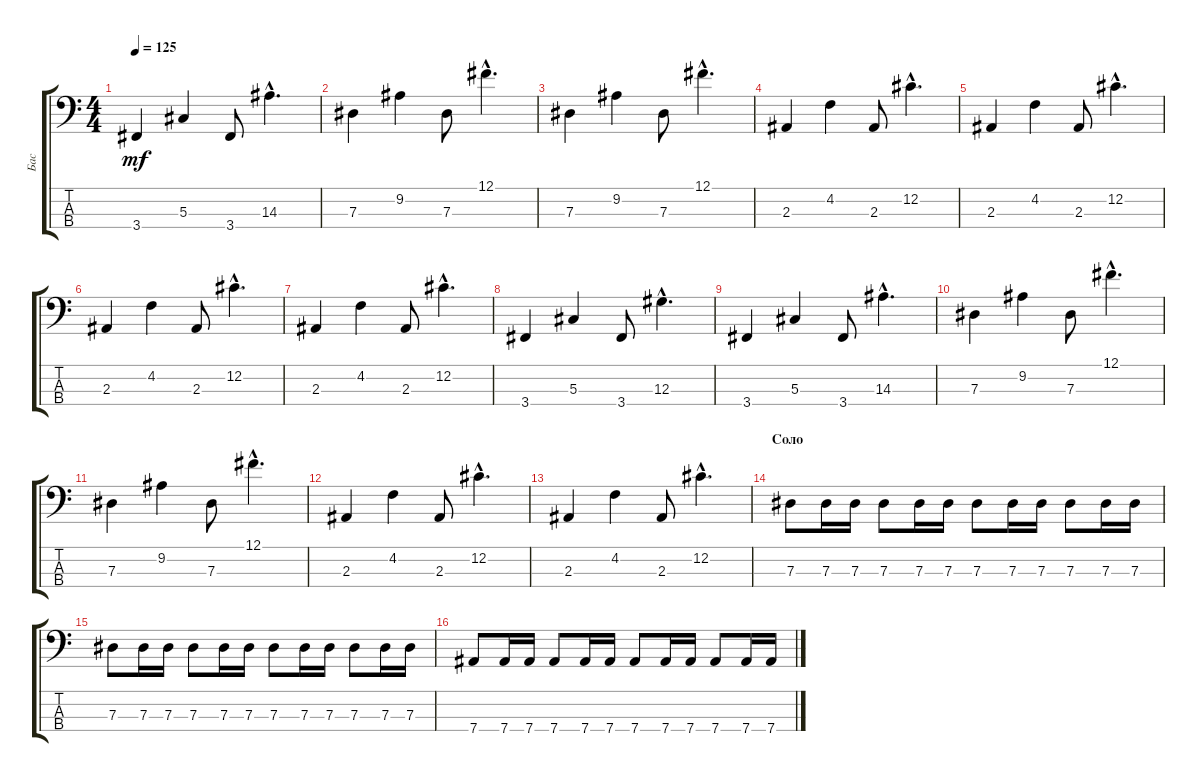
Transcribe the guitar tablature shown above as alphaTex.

\track ("Бас" "Бас") {instrument electricbassfinger}
\staff {score tabs}
\tuning (Gb2 Db2 Ab1 Eb1) {hide}
\ts (4 4)
\tempo 125
\clef f4
\ks c
3.4.4{dy mf} 5.3.4 3.4.8 14.3{hac}.4{d} |
7.3.4 9.2.4 7.3.8 12.1{hac}.4{d} |
7.3.4 9.2.4 7.3.8 12.1{hac}.4{d} |
2.3.4 4.2.4 2.3.8 12.2{hac}.4{d} |
2.3.4 4.2.4 2.3.8 12.2{hac}.4{d} |
2.3.4 4.2.4 2.3.8 12.2{hac}.4{d} |
2.3.4 4.2.4 2.3.8 12.2{hac}.4{d} |
3.4.4 5.3.4 3.4.8 12.3{hac}.4{d} |
3.4.4 5.3.4 3.4.8 14.3{hac}.4{d} |
7.3.4 9.2.4 7.3.8 12.1{hac}.4{d} |
7.3.4 9.2.4 7.3.8 12.1{hac}.4{d} |
2.3.4 4.2.4 2.3.8 12.2{hac}.4{d} |
2.3.4 4.2.4 2.3.8 12.2{hac}.4{d} |
\section ("" "Соло")
7.3.8 7.3.16 7.3.16 7.3.8 7.3.16 7.3.16 7.3.8 7.3.16 7.3.16 7.3.8 7.3.16 7.3.16 |
7.3.8 7.3.16 7.3.16 7.3.8 7.3.16 7.3.16 7.3.8 7.3.16 7.3.16 7.3.8 7.3.16 7.3.16 |
7.4.8 7.4.16 7.4.16 7.4.8 7.4.16 7.4.16 7.4.8 7.4.16 7.4.16 7.4.8 7.4.16 7.4.16
